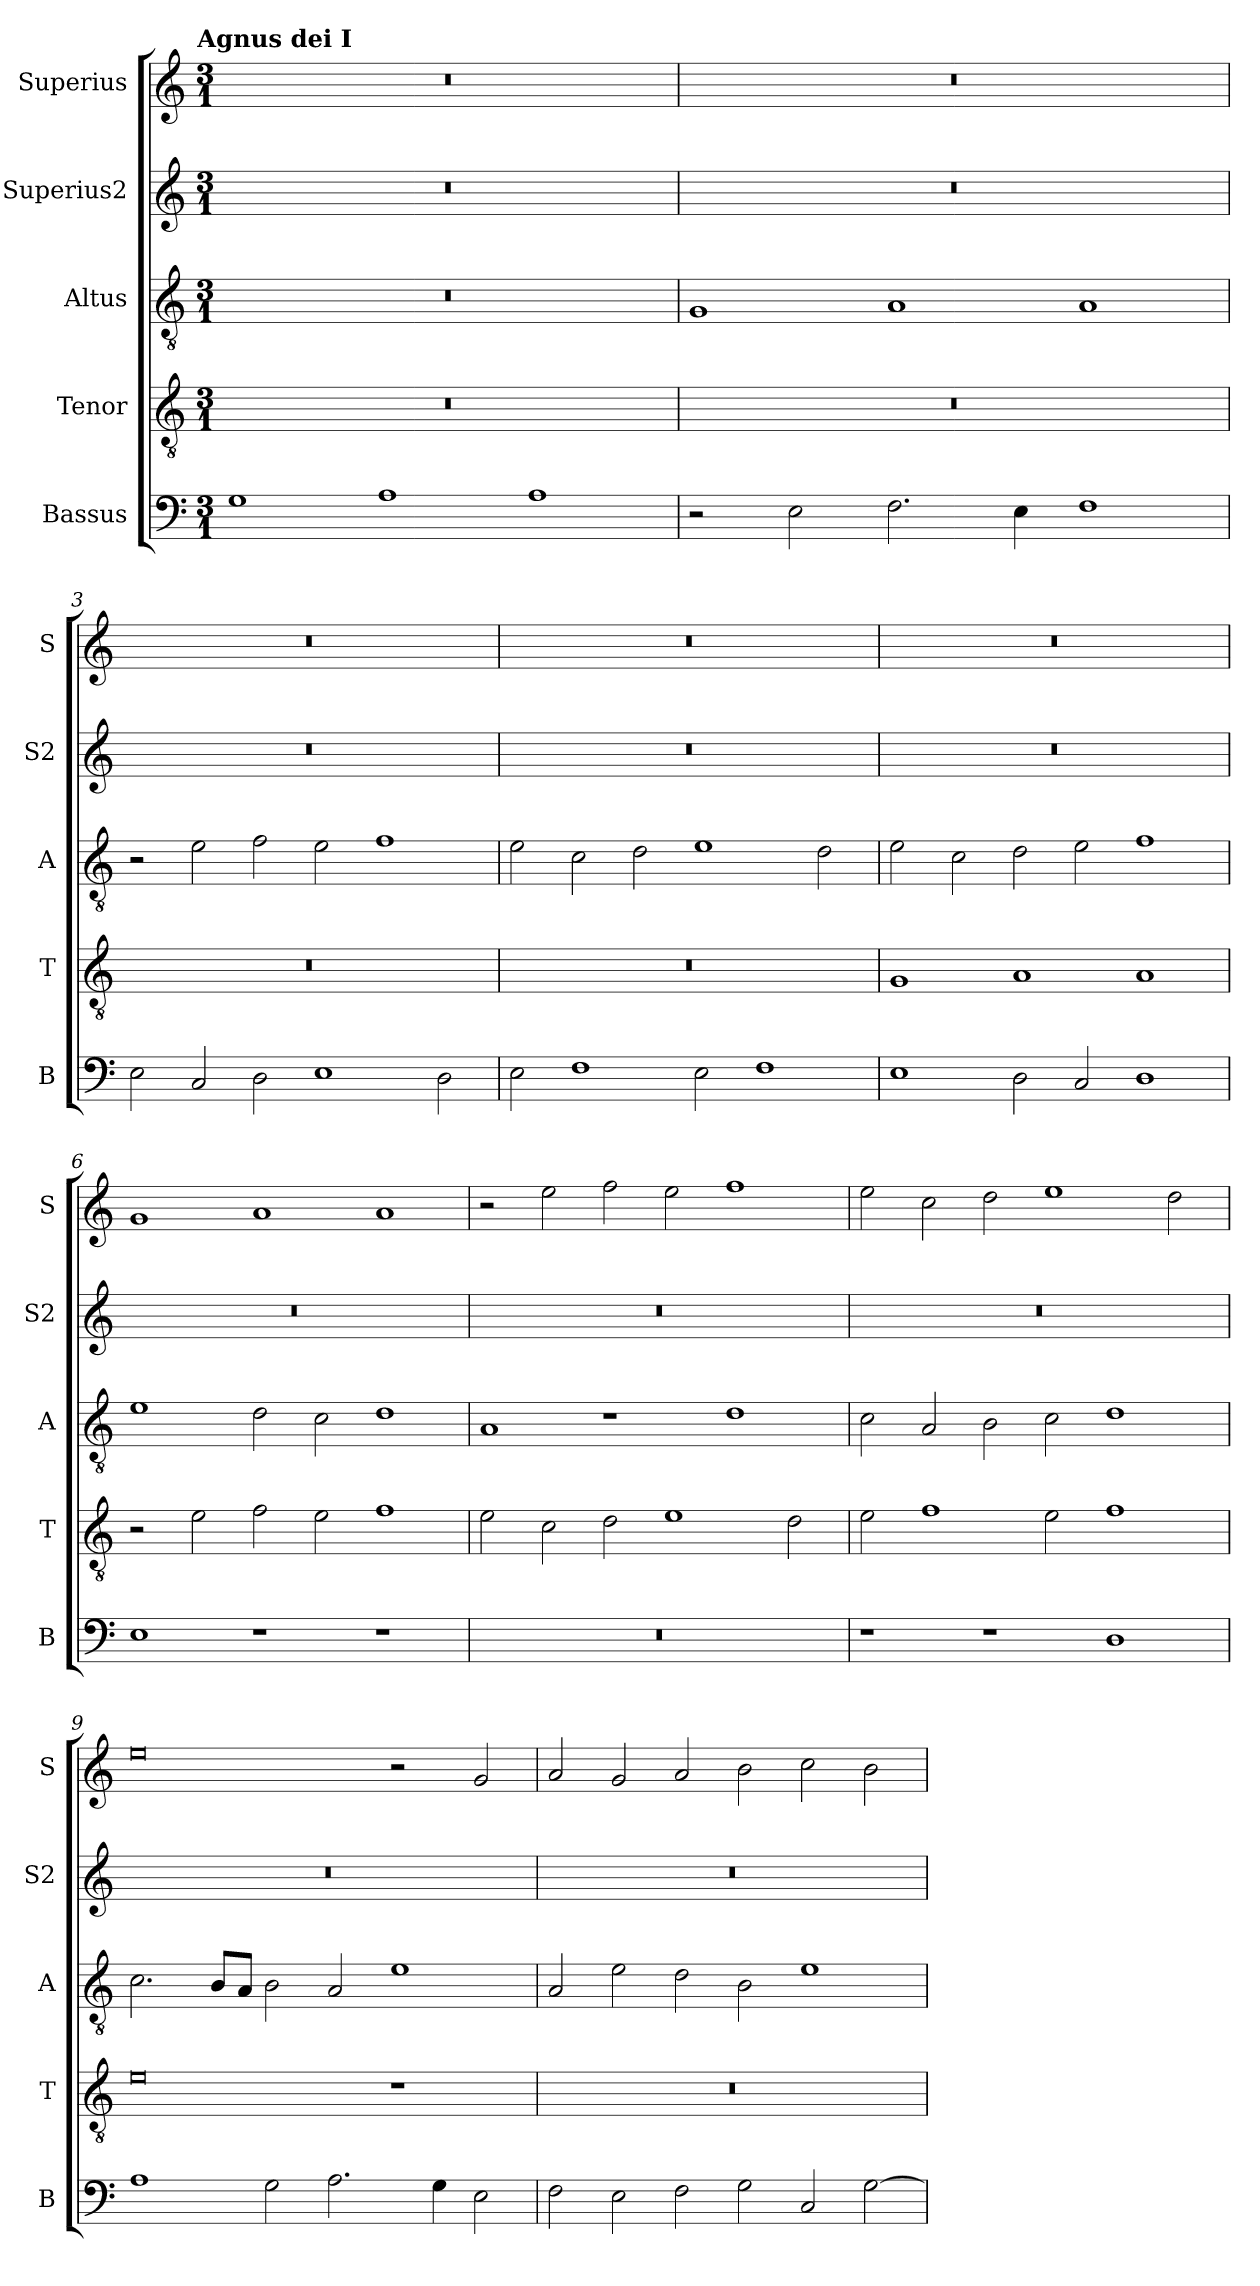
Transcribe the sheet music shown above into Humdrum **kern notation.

**kern	**kern	**kern	**kern	**kern
*part5	*part4	*part3	*part2	*part1
*staff5	*staff4	*staff3	*staff2	*staff1
*I"Bassus	*I"Tenor	*I"Altus	*I"Superius2	*I"Superius
*I'B	*I'T	*I'A	*I'S2	*I'S
*clefF4	*clefGv2	*clefGv2	*clefG2	*clefG2
*k[]	*k[]	*k[]	*k[]	*k[]
!!LO:TX:omd:t=Agnus dei I
*M3/1	*M3/1	*M3/1	*M3/1	*M3/1
=1	=1	=1	=1	=1
1G	0.r	0.r	0.r	0.r
1A	.	.	.	.
1A	.	.	.	.
=2	=2	=2	=2	=2
2r	0.r	1G	0.r	0.r
2E\	.	.	.	.
2.F\	.	1A	.	.
4E\	.	.	.	.
1F	.	1A	.	.
=3	=3	=3	=3	=3
2E\	0.r	2r	0.r	0.r
2C/	.	2e\	.	.
2D\	.	2f\	.	.
1E	.	2e\	.	.
.	.	1f	.	.
2D\	.	.	.	.
=4	=4	=4	=4	=4
2E\	0.r	2e\	0.r	0.r
1F	.	2c\	.	.
.	.	2d\	.	.
2E\	.	1e	.	.
1F	.	.	.	.
.	.	2d\	.	.
=5	=5	=5	=5	=5
1E	1G	2e\	0.r	0.r
.	.	2c\	.	.
2D\	1A	2d\	.	.
2C/	.	2e\	.	.
1D	1A	1f	.	.
=6	=6	=6	=6	=6
1E	2r	1e	0.r	1g
.	2e\	.	.	.
1r	2f\	2d\	.	1a
.	2e\	2c\	.	.
1r	1f	1d	.	1a
=7	=7	=7	=7	=7
0.r	2e\	1A	0.r	2r
.	2c\	.	.	2ee\
.	2d\	1r	.	2ff\
.	1e	.	.	2ee\
.	.	1d	.	1ff
.	2d\	.	.	.
=8	=8	=8	=8	=8
1r	2e\	2c\	0.r	2ee\
.	1f	2A/	.	2cc\
1r	.	2B\	.	2dd\
.	2e\	2c\	.	1ee
1D	1f	1d	.	.
.	.	.	.	2dd\
=9	=9	=9	=9	=9
1A	0e	2.c\	0.r	0ee
.	.	8B/L	.	.
.	.	8A/J	.	.
2G\	.	2B\	.	.
2.A\	.	2A/	.	.
.	1r	1e	.	2r
4G\	.	.	.	.
2E\	.	.	.	2g/
=10	=10	=10	=10	=10
2F\	0.r	2A/	0.r	2a/
2E\	.	2e\	.	2g/
2F\	.	2d\	.	2a/
2G\	.	2B\	.	2b\
2C/	.	1e	.	2cc\
[2G\	.	.	.	2b\
=	=	=	=	=
*-	*-	*-	*-	*-
